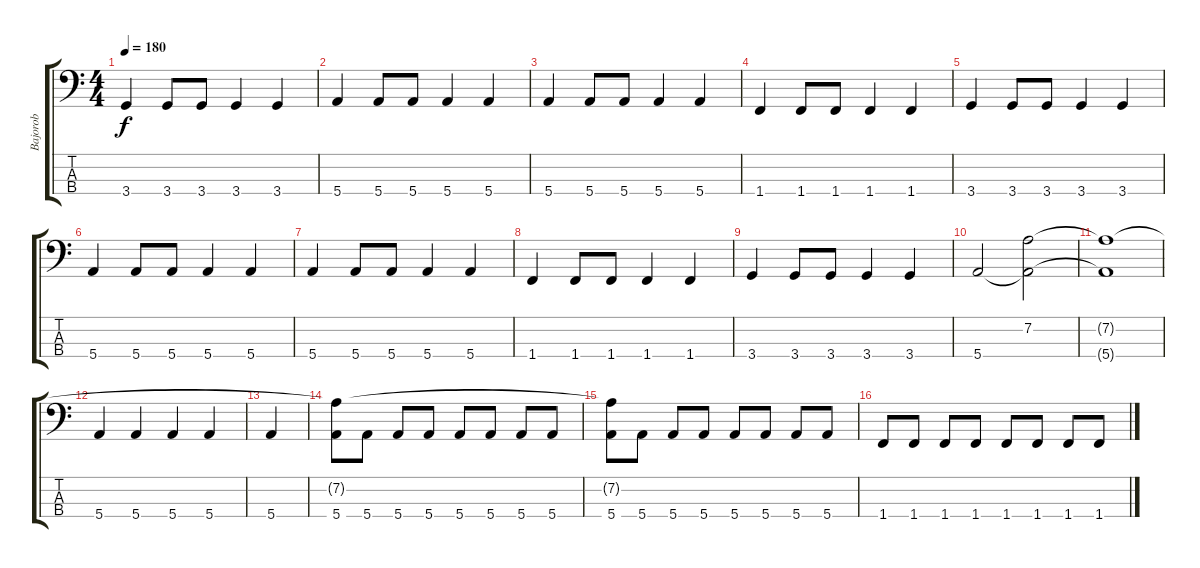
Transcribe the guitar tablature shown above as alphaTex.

\track ("Bajorob" "Bajorob") {instrument electricbasspick}
\staff {score tabs}
\tuning (G2 D2 A1 E1) {hide}
\ts (4 4)
\tempo 180
\clef f4
\ks c
3.4.4{dy f} 3.4.8 3.4.8 3.4.4 3.4.4 |
5.4.4 5.4.8 5.4.8 5.4.4 5.4.4 |
5.4.4 5.4.8 5.4.8 5.4.4 5.4.4 |
1.4.4 1.4.8 1.4.8 1.4.4 1.4.4 |
3.4.4 3.4.8 3.4.8 3.4.4 3.4.4 |
5.4.4 5.4.8 5.4.8 5.4.4 5.4.4 |
5.4.4 5.4.8 5.4.8 5.4.4 5.4.4 |
1.4.4 1.4.8 1.4.8 1.4.4 1.4.4 |
3.4.4 3.4.8 3.4.8 3.4.4 3.4.4 |
5.4.2 (7.2 5.4{t}).2 |
(7.2{t} 5.4{t}).1 |
5.4.4 5.4.4 5.4.4 5.4.4 |
5.4.4 |
(7.2{t} 5.4).8 5.4.8 5.4.8 5.4.8 5.4.8 5.4.8 5.4.8 5.4.8 |
(7.2{t} 5.4).8 5.4.8 5.4.8 5.4.8 5.4.8 5.4.8 5.4.8 5.4.8 |
1.4.8 1.4.8 1.4.8 1.4.8 1.4.8 1.4.8 1.4.8 1.4.8
